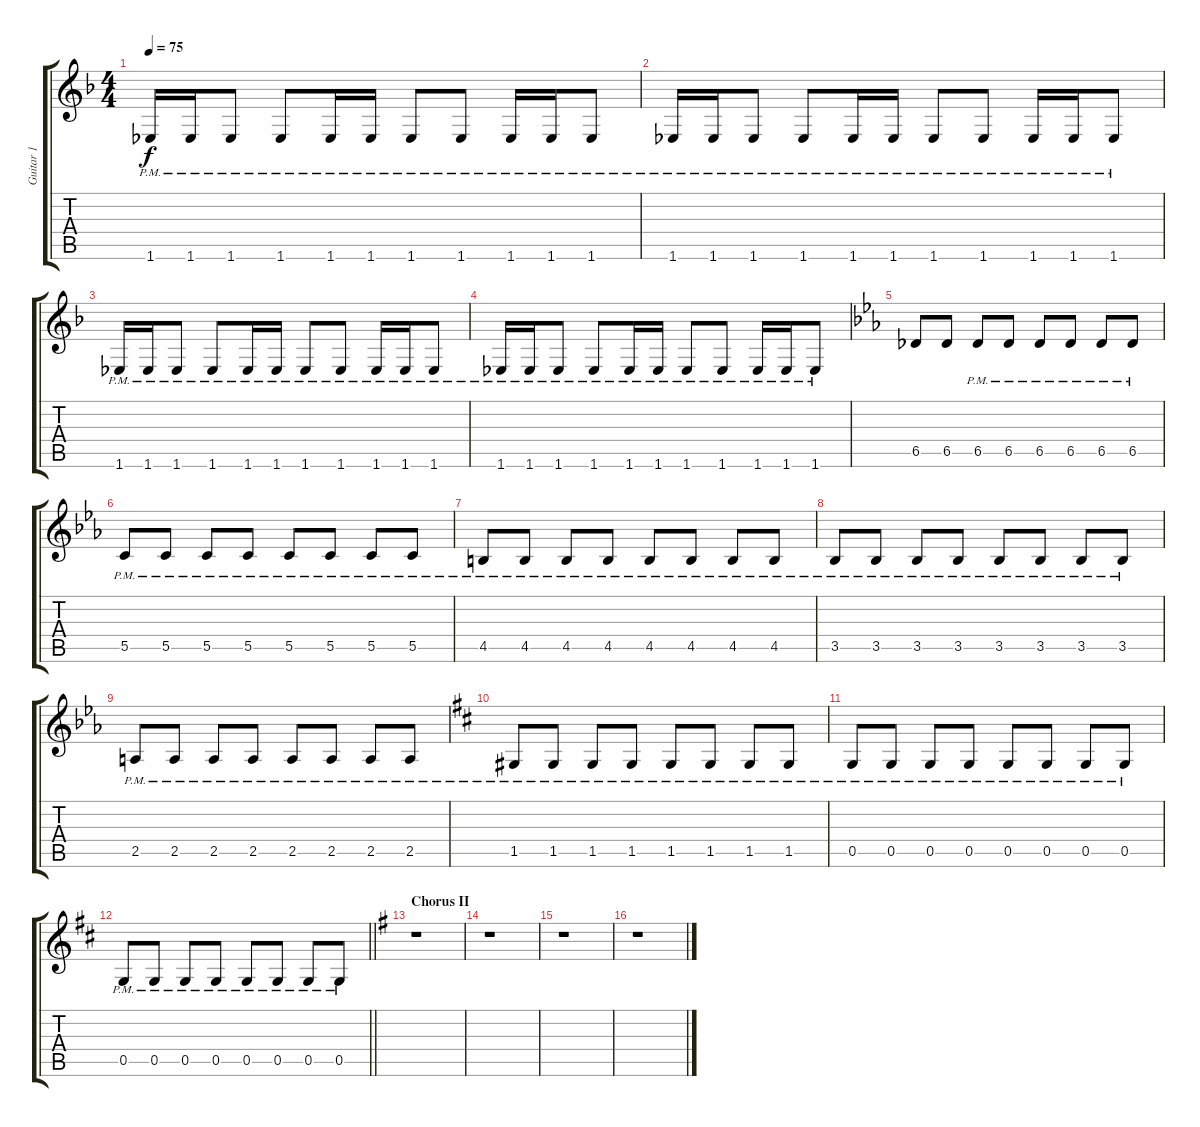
\track ("Guitar 1" "Guitar 1") {instrument distortionguitar}
\staff {score tabs}
\tuning (D4 A3 F3 C3 G2 D2) {hide}
\ts (4 4)
\tempo 75
\clef g2
\ks dminor
1.6{pm}.16{dy f} 1.6{pm}.16 1.6{pm}.8 1.6{pm}.8 1.6{pm}.16 1.6{pm}.16 1.6{pm}.8 1.6{pm}.8 1.6{pm}.16 1.6{pm}.16 1.6{pm}.8 |
1.6{pm}.16 1.6{pm}.16 1.6{pm}.8 1.6{pm}.8 1.6{pm}.16 1.6{pm}.16 1.6{pm}.8 1.6{pm}.8 1.6{pm}.16 1.6{pm}.16 1.6{pm}.8 |
1.6{pm}.16 1.6{pm}.16 1.6{pm}.8 1.6{pm}.8 1.6{pm}.16 1.6{pm}.16 1.6{pm}.8 1.6{pm}.8 1.6{pm}.16 1.6{pm}.16 1.6{pm}.8 |
1.6{pm}.16 1.6{pm}.16 1.6{pm}.8 1.6{pm}.8 1.6{pm}.16 1.6{pm}.16 1.6{pm}.8 1.6{pm}.8 1.6{pm}.16 1.6{pm}.16 1.6{pm}.8 |
\ks cminor
6.5.8 6.5.8 6.5{pm}.8 6.5{pm}.8 6.5{pm}.8 6.5{pm}.8 6.5{pm}.8 6.5{pm}.8 |
5.5{pm}.8 5.5{pm}.8 5.5{pm}.8 5.5{pm}.8 5.5{pm}.8 5.5{pm}.8 5.5{pm}.8 5.5{pm}.8 |
4.5{pm}.8 4.5{pm}.8 4.5{pm}.8 4.5{pm}.8 4.5{pm}.8 4.5{pm}.8 4.5{pm}.8 4.5{pm}.8 |
3.5{pm}.8 3.5{pm}.8 3.5{pm}.8 3.5{pm}.8 3.5{pm}.8 3.5{pm}.8 3.5{pm}.8 3.5{pm}.8 |
2.5{pm}.8 2.5{pm}.8 2.5{pm}.8 2.5{pm}.8 2.5{pm}.8 2.5{pm}.8 2.5{pm}.8 2.5{pm}.8 |
\ks bminor
1.5{pm}.8 1.5{pm}.8 1.5{pm}.8 1.5{pm}.8 1.5{pm}.8 1.5{pm}.8 1.5{pm}.8 1.5{pm}.8 |
0.5{pm}.8 0.5{pm}.8 0.5{pm}.8 0.5{pm}.8 0.5{pm}.8 0.5{pm}.8 0.5{pm}.8 0.5{pm}.8 |
\barLineRight lightlight
0.5{pm}.8 0.5{pm}.8 0.5{pm}.8 0.5{pm}.8 0.5{pm}.8 0.5{pm}.8 0.5{pm}.8 0.5{pm}.8 |
\section ("" "Chorus II")
\ks eminor
r.1 |
r.1 |
r.1 |
r.1
